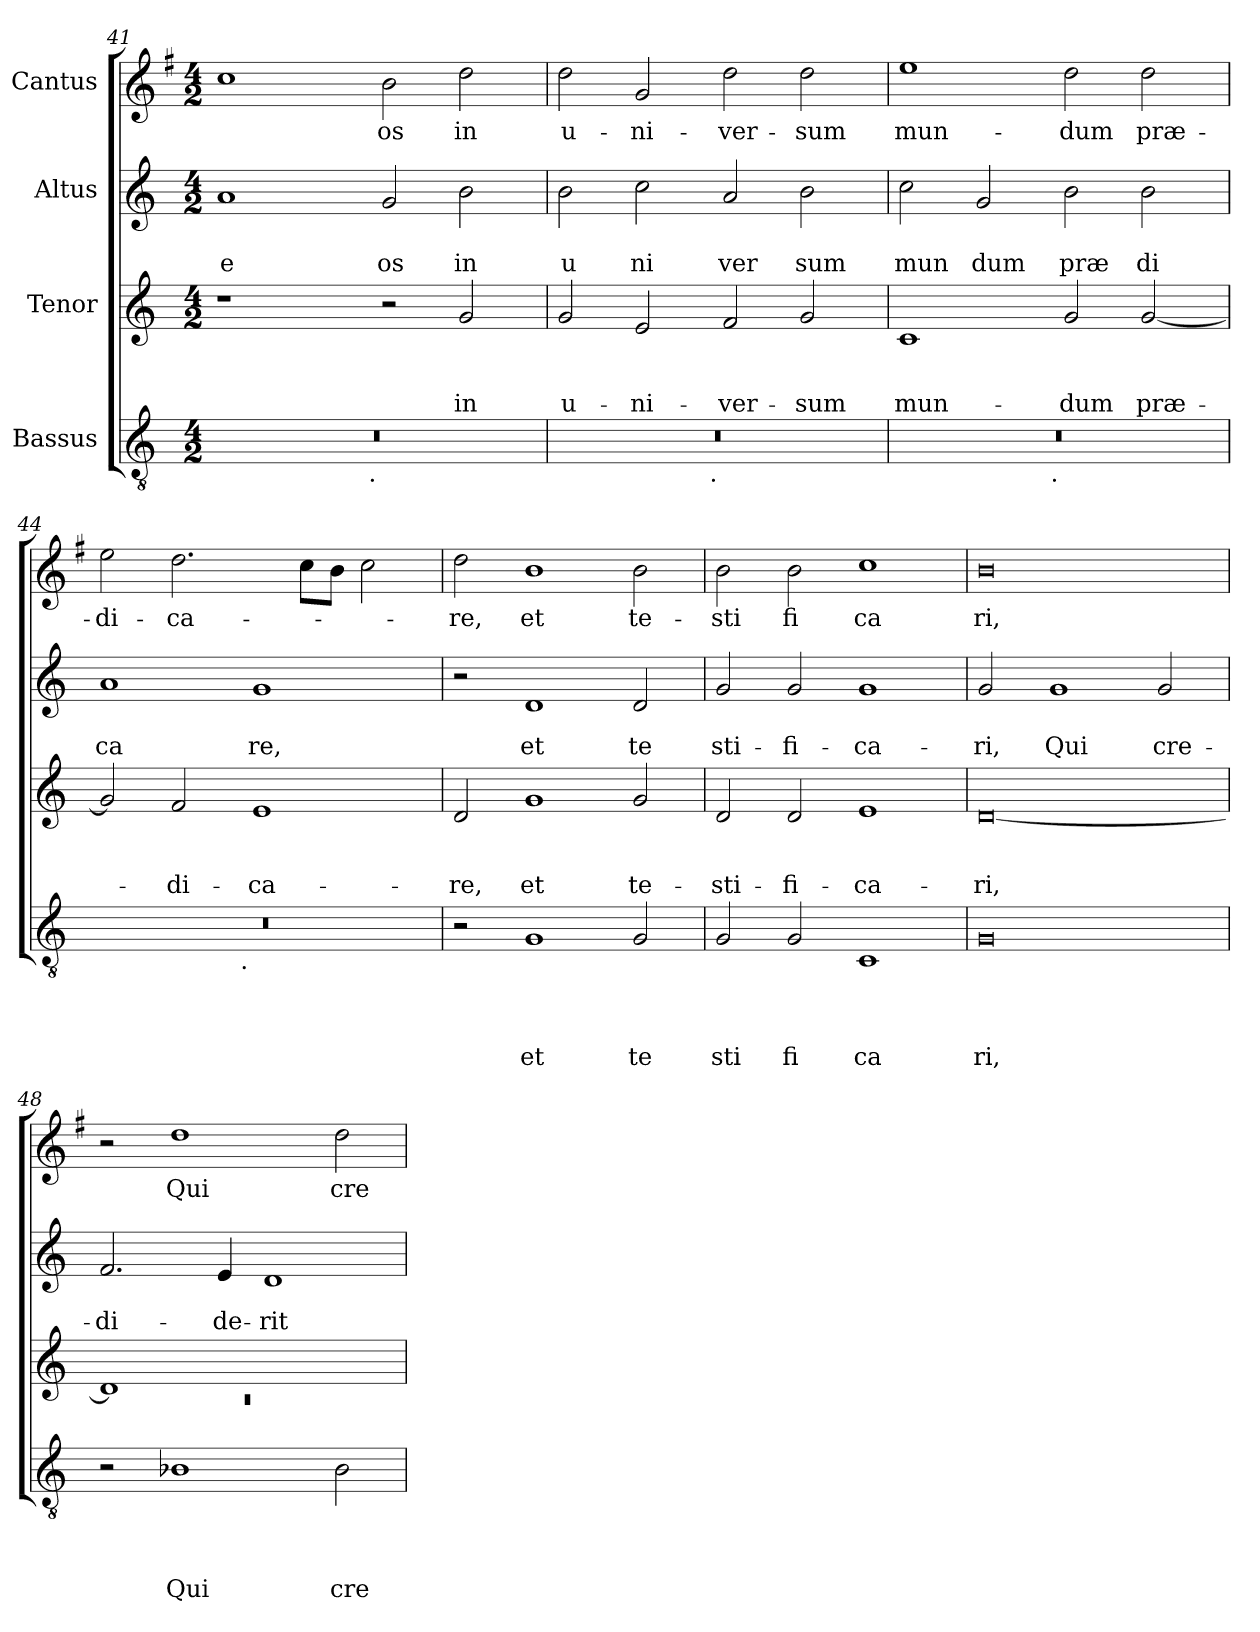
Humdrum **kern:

**kern	**text	**text	**text	**text	**kern	**text	**text	**text	**kern	**text	**text	**kern	**text
*part4	*part4	*part4	*part4	*part4	*part3	*part3	*part3	*part3	*part2	*part2	*part2	*part1	*part1
*staff4	*staff4	*staff4	*staff4	*staff4	*staff3	*staff3	*staff3	*staff3	*staff2	*staff2	*staff2	*staff1	*staff1
*I"Bassus	*	*	*	*	*I"Tenor	*	*	*	*I"Altus	*	*	*I"Cantus	*
*clefGv2	*	*	*	*	*clefG2	*	*	*	*clefG2	*	*	*clefG2	*
*	*	*	*	*	*	*	*	*	*	*	*	*ITrd-3c-5	*
*k[]	*	*	*	*	*k[]	*	*	*	*k[]	*	*	*k[]	*
*C:	*	*	*	*	*C:	*	*	*	*C:	*	*	*C:	*
*M4/2	*	*	*	*	*M4/2	*	*	*	*M4/2	*	*	*M4/2	*
=41	=41	=41	=41	=41	=41	=41	=41	=41	=41	=41	=41	=41	=41
!	!	!	!	!	!	!	!	!	!	!	!LO:LY:b	!	!
*^	*	*	*	*	*	*	*	*	*	*	*	*	*
0r	2ryy	.	.	.	.	1r	.	.	.	1a	.	e	1ff	.
.	4...ryy	.	.	.	.	.	.	.	.	.	.	.	.	.
!	!LO:TX:b:t=.	!	!	!	!	!	!	!	!	!	!	!	!	!
.	1ryy	.	.	.	.	.	.	.	.	.	.	.	.	.
!	!	!	!	!	!	!	!	!	!	!	!	!LO:LY:b	!	!LO:LY:b
.	.	.	.	.	.	2r	.	.	.	2g/	.	os	2ee\	-os
!	!	!	!	!	!	!	!	!	!LO:LY:b	!	!	!LO:LY:b	!	!LO:LY:b
.	.	.	.	.	.	2g/	.	.	in	2b\	.	in	2gg\	in
.	32ryy	.	.	.	.	.	.	.	.	.	.	.	.	.
=42	=42	=42	=42	=42	=42	=42	=42	=42	=42	=42	=42	=42	=42	=42
!	!	!	!	!	!	!	!	!	!LO:LY:b	!	!	!LO:LY:b	!	!LO:LY:b
0r	2ryy	.	.	.	.	2g/	.	.	u-	2b\	.	u	2gg\	u-
!	!	!	!	!	!	!	!	!	!LO:LY:b	!	!	!LO:LY:b	!	!LO:LY:b
.	4...ryy	.	.	.	.	2e/	.	.	-ni-	2cc\	.	ni	2cc/	-ni-
!	!LO:TX:b:t=.	!	!	!	!	!	!	!	!	!	!	!	!	!
.	1ryy	.	.	.	.	.	.	.	.	.	.	.	.	.
!	!	!	!	!	!	!	!	!	!LO:LY:b	!	!	!LO:LY:b	!	!LO:LY:b
.	.	.	.	.	.	2f/	.	.	-ver-	2a/	.	ver	2gg\	-ver-
!	!	!	!	!	!	!	!	!	!LO:LY:b	!	!	!LO:LY:b	!	!LO:LY:b
.	.	.	.	.	.	2g/	.	.	-sum	2b\	.	sum	2gg\	-sum
.	32ryy	.	.	.	.	.	.	.	.	.	.	.	.	.
=43	=43	=43	=43	=43	=43	=43	=43	=43	=43	=43	=43	=43	=43	=43
!	!	!	!	!	!	!	!	!	!LO:LY:b	!	!	!LO:LY:b	!	!LO:LY:b
0r	2ryy	.	.	.	.	1c	.	.	mun-	2cc\	.	mun	1aa	mun-
!	!	!	!	!	!	!	!	!	!	!	!	!LO:LY:b	!	!
.	4...ryy	.	.	.	.	.	.	.	.	2g/	.	dum	.	.
!	!LO:TX:b:t=.	!	!	!	!	!	!	!	!	!	!	!	!	!
.	1ryy	.	.	.	.	.	.	.	.	.	.	.	.	.
!	!	!	!	!	!	!	!	!	!LO:LY:b	!	!	!LO:LY:b	!	!LO:LY:b
.	.	.	.	.	.	2g/	.	.	-dum	2b\	.	præ	2gg\	-dum
!	!	!	!	!	!	!	!	!	!LO:LY:b	!	!	!LO:LY:b	!	!LO:LY:b
.	.	.	.	.	.	[<2g/	.	.	præ-	2b\	.	di	2gg\	præ-
.	32ryy	.	.	.	.	.	.	.	.	.	.	.	.	.
=44	=44	=44	=44	=44	=44	=44	=44	=44	=44	=44	=44	=44	=44	=44
!	!	!	!	!	!	!	!	!	!	!	!	!LO:LY:b	!	!LO:LY:b
0r	2ryy	.	.	.	.	2g/]	.	.	.	1a	.	ca	2aa\	-di-
!	!	!	!	!	!	!	!	!	!LO:LY:b	!	!	!	!	!LO:LY:b
.	4...ryy	.	.	.	.	2f/	.	.	-di-	.	.	.	2.gg\	-ca-
!	!LO:TX:b:t=.	!	!	!	!	!	!	!	!	!	!	!	!	!
.	1ryy	.	.	.	.	.	.	.	.	.	.	.	.	.
!	!	!	!	!	!	!	!	!	!LO:LY:b	!	!	!LO:LY:b	!	!
.	.	.	.	.	.	1e	.	.	-ca-	1g	.	re,	.	.
.	.	.	.	.	.	.	.	.	.	.	.	.	8ff\L	.
.	.	.	.	.	.	.	.	.	.	.	.	.	8ee\J	.
.	.	.	.	.	.	.	.	.	.	.	.	.	2ff\	.
.	32ryy	.	.	.	.	.	.	.	.	.	.	.	.	.
=45	=45	=45	=45	=45	=45	=45	=45	=45	=45	=45	=45	=45	=45	=45
!	!	!	!	!	!	!	!	!	!LO:LY:b	!	!	!	!	!LO:LY:b
*v	*v	*	*	*	*	*	*	*	*	*	*	*	*	*
2r	.	.	.	.	2d/	.	.	-re,	2r	.	.	2gg\	-re,
!	!	!	!	!LO:LY:b	!	!	!	!LO:LY:b	!	!	!LO:LY:b	!	!LO:LY:b
1G	.	.	.	et	1g	.	.	et	1d	.	et	1ee	et
!	!	!	!	!LO:LY:b	!	!	!	!LO:LY:b	!	!	!LO:LY:b	!	!LO:LY:b
2G/	.	.	.	te	2g/	.	.	te-	2d/	.	te	2ee\	te-
!!LO:LB:g=z
=46	=46	=46	=46	=46	=46	=46	=46	=46	=46	=46	=46	=46	=46
!	!	!	!	!LO:LY:b	!	!	!	!LO:LY:b	!	!	!LO:LY:b	!	!LO:LY:b
2G/	.	.	.	sti	2d/	.	.	-sti-	2g/	.	sti-	2ee\	-sti
!	!	!	!	!LO:LY:b	!	!	!	!LO:LY:b	!	!	!LO:LY:b	!	!LO:LY:b
2G/	.	.	.	fi	2d/	.	.	-fi-	2g/	.	-fi-	2ee\	fi
!	!	!	!	!LO:LY:b	!	!	!	!LO:LY:b	!	!	!LO:LY:b	!	!LO:LY:b
1C	.	.	.	ca	1e	.	.	-ca-	1g	.	-ca-	1ff	ca
=47	=47	=47	=47	=47	=47	=47	=47	=47	=47	=47	=47	=47	=47
!	!	!	!	!LO:LY:b	!	!	!	!LO:LY:b	!	!	!LO:LY:b	!	!LO:LY:b
0G	.	.	.	ri,	[<0d	.	.	-ri,	2g/	.	-ri,	0ee	ri,
!	!	!	!	!	!	!	!	!	!	!	!LO:LY:b	!	!
.	.	.	.	.	.	.	.	.	1g	.	Qui	.	.
!	!	!	!	!	!	!	!	!	!	!	!LO:LY:b	!	!
.	.	.	.	.	.	.	.	.	2g/	.	cre-	.	.
=48	=48	=48	=48	=48	=48	=48	=48	=48	=48	=48	=48	=48	=48
*	*	*	*	*	*^	*	*	*	*	*	*	*	*
!	!	!	!	!	!	!LO:N:vis=1	!	!	!	!	!	!LO:LY:b	!	!
2r	.	.	.	.	1d]	0rc	.	.	.	2.f/	.	-di-	2r	.
!	!	!	!	!LO:LY:b	!	!	!	!	!	!	!	!	!	!LO:LY:b
1B-X	.	.	.	Qui	.	.	.	.	.	.	.	.	1gg	Qui
!	!	!	!	!	!	!	!	!	!	!	!	!LO:LY:b	!	!
.	.	.	.	.	.	.	.	.	.	4e/	.	-de-	.	.
!	!	!	!	!	!	!	!	!	!	!	!	!LO:LY:b	!	!
.	.	.	.	.	1ryy	.	.	.	.	1d	.	-rit	.	.
!	!	!	!	!LO:LY:b	!	!	!	!	!	!	!	!	!	!LO:LY:b
2B-\	.	.	.	cre	.	.	.	.	.	.	.	.	2gg\	cre
*	*	*	*	*	*v	*v	*	*	*	*	*	*	*	*
=	=	=	=	=	=	=	=	=	=	=	=	=	=
*-	*-	*-	*-	*-	*-	*-	*-	*-	*-	*-	*-	*-	*-
